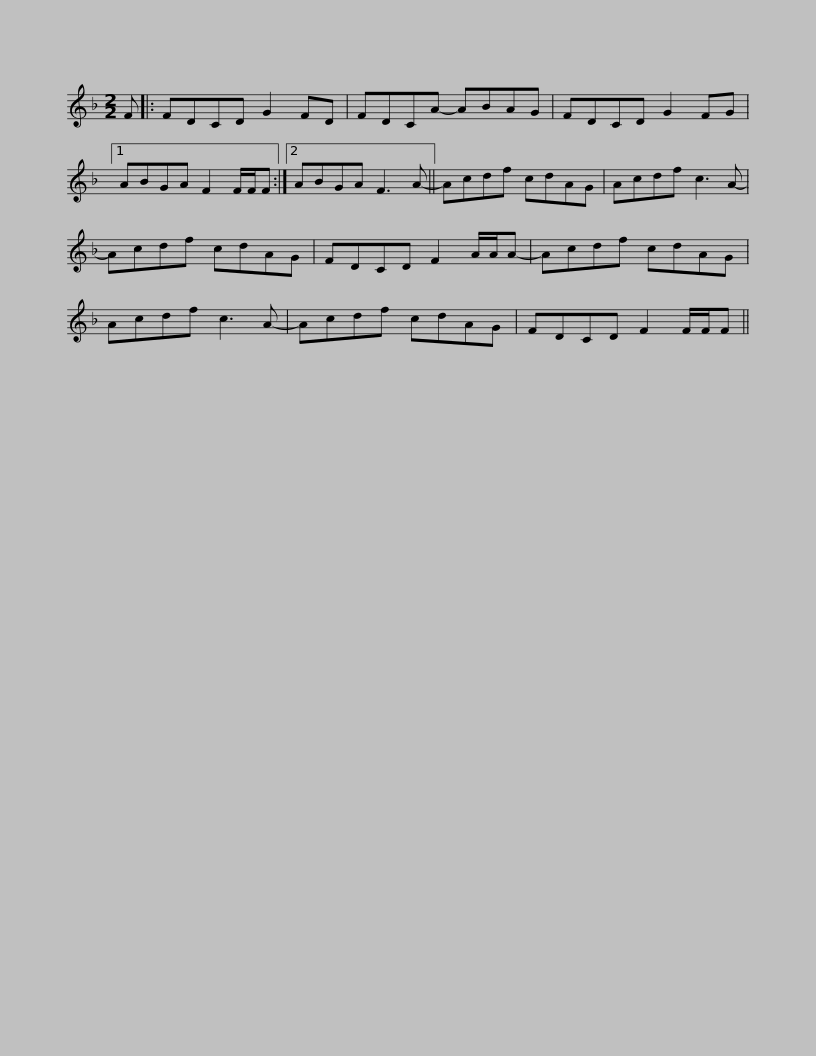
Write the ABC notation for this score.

X:1
L:1/8
M:2/2
I:linebreak $
K:F
V:1 treble
V:1
 F |: FDCD G2 FD | FDCA- ABAG | FDCD G2 FG |1 ABGA F2 F/F/F :|2 %5
 ABGA F3 A- ||$ Acdf cdAG | Acdf c3 A- | Acdf cdAG | FDCD F2 A/A/A- |$ %10
 Acdf cdAG | Acdf c3 A- | Acdf cdAG | FDCD F2 F/F/F || %14
